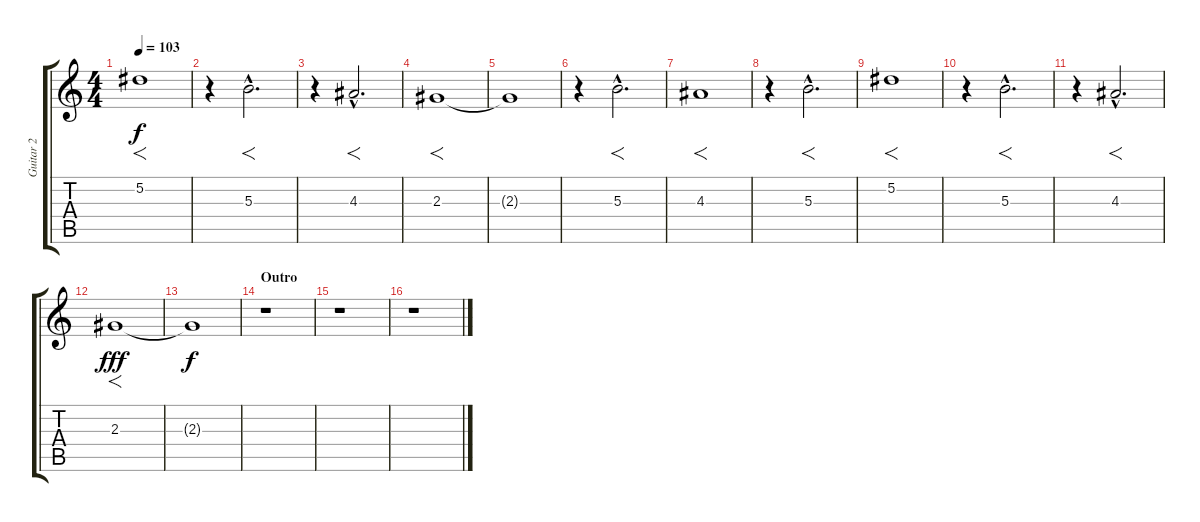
\track ("Guitar 2" "Guitar 2") {instrument distortionguitar}
\staff {score tabs}
\tuning (Eb4 Bb3 Gb3 Db3 Ab2 Eb2) {hide}
\ts (4 4)
\tempo 103
\clef g2
\ks c
5.2.1{f dy f} |
r.4 5.3{hac}.2{f d} |
r.4 4.3{hac}.2{f d} |
2.3.1{f} |
2.3{t}.1 |
r.4 5.3{hac}.2{f d} |
4.3.1{f} |
r.4 5.3{hac}.2{f d} |
5.2.1{f} |
r.4 5.3{hac}.2{f d} |
r.4 4.3{hac}.2{f d} |
2.3.1{f dy fff} |
2.3{t}.1{dy f} |
\section ("" "Outro")
r.1 |
r.1 |
r.1
